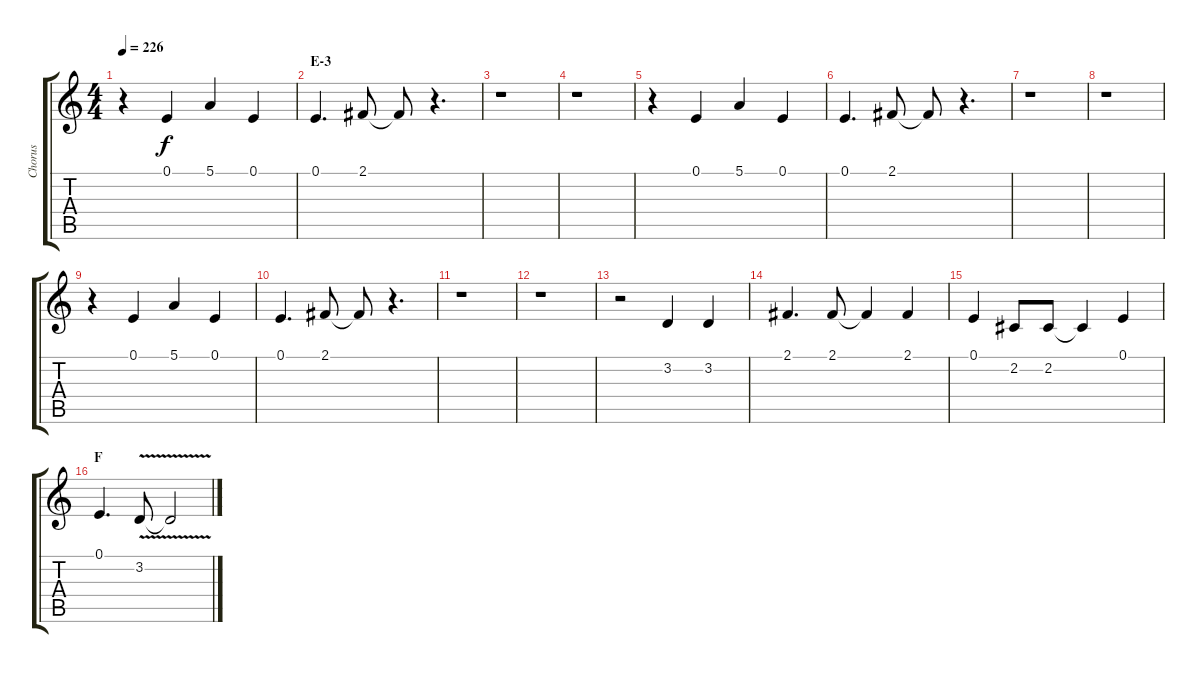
\track ("Chorus" "Chorus") {instrument altosax}
\staff {score tabs}
\tuning (E4 B3 G3 D3 A2 E2) {hide}
\ts (4 4)
\tempo 226
\clef g2
\ks c
r.4{dy f} 0.1.4 5.1.4 0.1.4 |
\section ("" "E-3")
0.1.4{d} 2.1.8 2.1{t}.8 r.4{d} |
r.1 |
r.1 |
r.4 0.1.4 5.1.4 0.1.4 |
0.1.4{d} 2.1.8 2.1{t}.8 r.4{d} |
r.1 |
r.1 |
r.4 0.1.4 5.1.4 0.1.4 |
0.1.4{d} 2.1.8 2.1{t}.8 r.4{d} |
r.1 |
r.1 |
r.2 3.2.4 3.2.4 |
2.1.4{d} 2.1.8 2.1{t}.4 2.1.4 |
0.1.4 2.2.8 2.2.8 2.2{t}.4 0.1.4 |
\section ("" "F")
0.1.4{d} 3.2{v}.8 3.2{v t}.2
